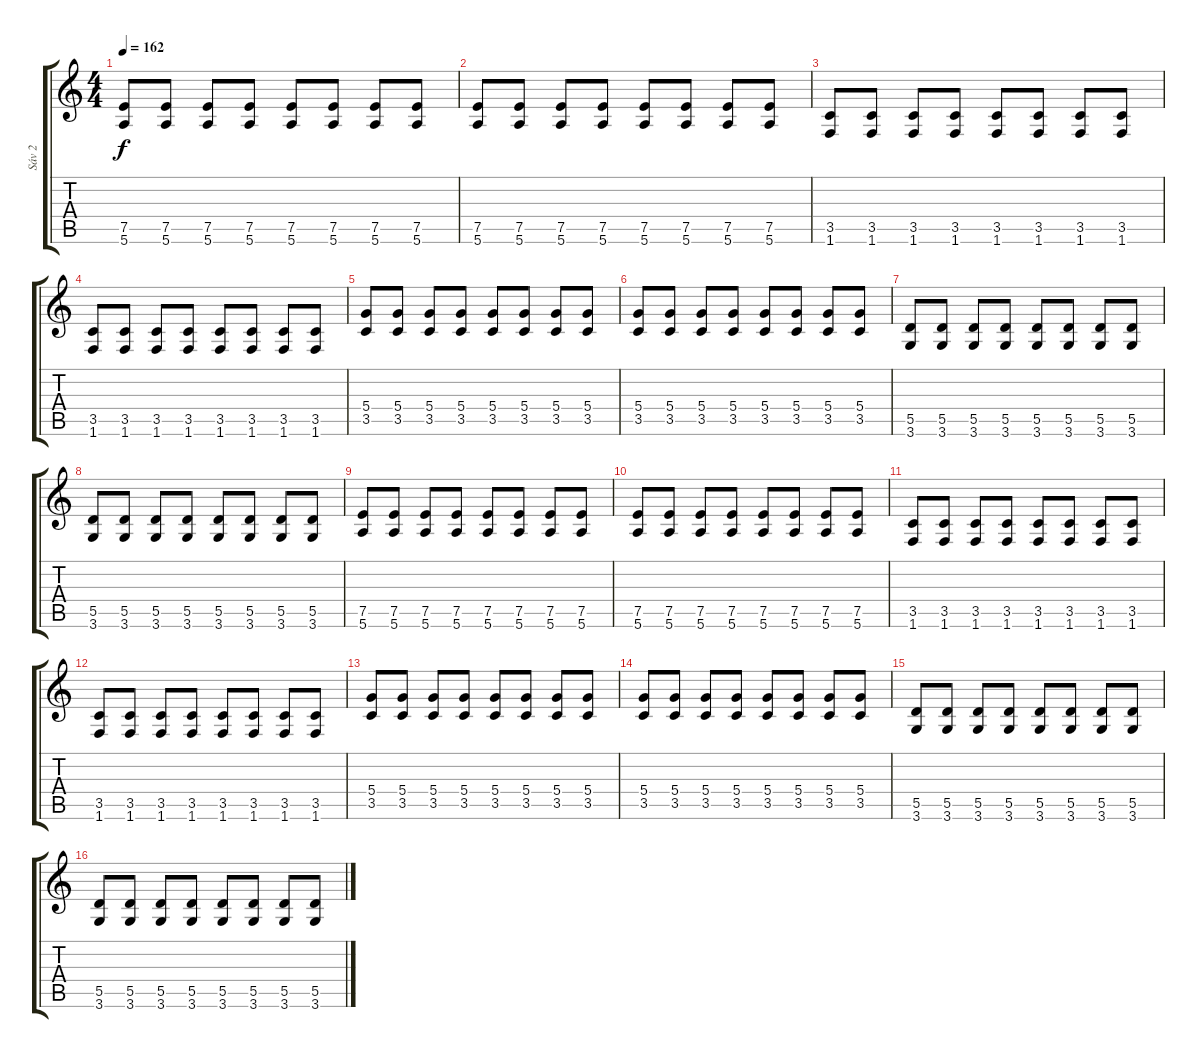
\track ("Sáv 2" "Sáv 2") {instrument distortionguitar}
\staff {score tabs}
\tuning (E4 B3 G3 D3 A2 E2) {hide}
\ts (4 4)
\tempo 162
\clef g2
\ks c
(7.5 5.6).8{dy f} (7.5 5.6).8 (7.5 5.6).8 (7.5 5.6).8 (7.5 5.6).8 (7.5 5.6).8 (7.5 5.6).8 (7.5 5.6).8 |
(7.5 5.6).8 (7.5 5.6).8 (7.5 5.6).8 (7.5 5.6).8 (7.5 5.6).8 (7.5 5.6).8 (7.5 5.6).8 (7.5 5.6).8 |
(3.5 1.6).8 (3.5 1.6).8 (3.5 1.6).8 (3.5 1.6).8 (3.5 1.6).8 (3.5 1.6).8 (3.5 1.6).8 (3.5 1.6).8 |
(3.5 1.6).8 (3.5 1.6).8 (3.5 1.6).8 (3.5 1.6).8 (3.5 1.6).8 (3.5 1.6).8 (3.5 1.6).8 (3.5 1.6).8 |
(5.4 3.5).8 (5.4 3.5).8 (5.4 3.5).8 (5.4 3.5).8 (5.4 3.5).8 (5.4 3.5).8 (5.4 3.5).8 (5.4 3.5).8 |
(5.4 3.5).8 (5.4 3.5).8 (5.4 3.5).8 (5.4 3.5).8 (5.4 3.5).8 (5.4 3.5).8 (5.4 3.5).8 (5.4 3.5).8 |
(5.5 3.6).8 (5.5 3.6).8 (5.5 3.6).8 (5.5 3.6).8 (5.5 3.6).8 (5.5 3.6).8 (5.5 3.6).8 (5.5 3.6).8 |
(5.5 3.6).8 (5.5 3.6).8 (5.5 3.6).8 (5.5 3.6).8 (5.5 3.6).8 (5.5 3.6).8 (5.5 3.6).8 (5.5 3.6).8 |
(7.5 5.6).8 (7.5 5.6).8 (7.5 5.6).8 (7.5 5.6).8 (7.5 5.6).8 (7.5 5.6).8 (7.5 5.6).8 (7.5 5.6).8 |
(7.5 5.6).8 (7.5 5.6).8 (7.5 5.6).8 (7.5 5.6).8 (7.5 5.6).8 (7.5 5.6).8 (7.5 5.6).8 (7.5 5.6).8 |
(3.5 1.6).8 (3.5 1.6).8 (3.5 1.6).8 (3.5 1.6).8 (3.5 1.6).8 (3.5 1.6).8 (3.5 1.6).8 (3.5 1.6).8 |
(3.5 1.6).8 (3.5 1.6).8 (3.5 1.6).8 (3.5 1.6).8 (3.5 1.6).8 (3.5 1.6).8 (3.5 1.6).8 (3.5 1.6).8 |
(5.4 3.5).8 (5.4 3.5).8 (5.4 3.5).8 (5.4 3.5).8 (5.4 3.5).8 (5.4 3.5).8 (5.4 3.5).8 (5.4 3.5).8 |
(5.4 3.5).8 (5.4 3.5).8 (5.4 3.5).8 (5.4 3.5).8 (5.4 3.5).8 (5.4 3.5).8 (5.4 3.5).8 (5.4 3.5).8 |
(5.5 3.6).8 (5.5 3.6).8 (5.5 3.6).8 (5.5 3.6).8 (5.5 3.6).8 (5.5 3.6).8 (5.5 3.6).8 (5.5 3.6).8 |
(5.5 3.6).8 (5.5 3.6).8 (5.5 3.6).8 (5.5 3.6).8 (5.5 3.6).8 (5.5 3.6).8 (5.5 3.6).8 (5.5 3.6).8
